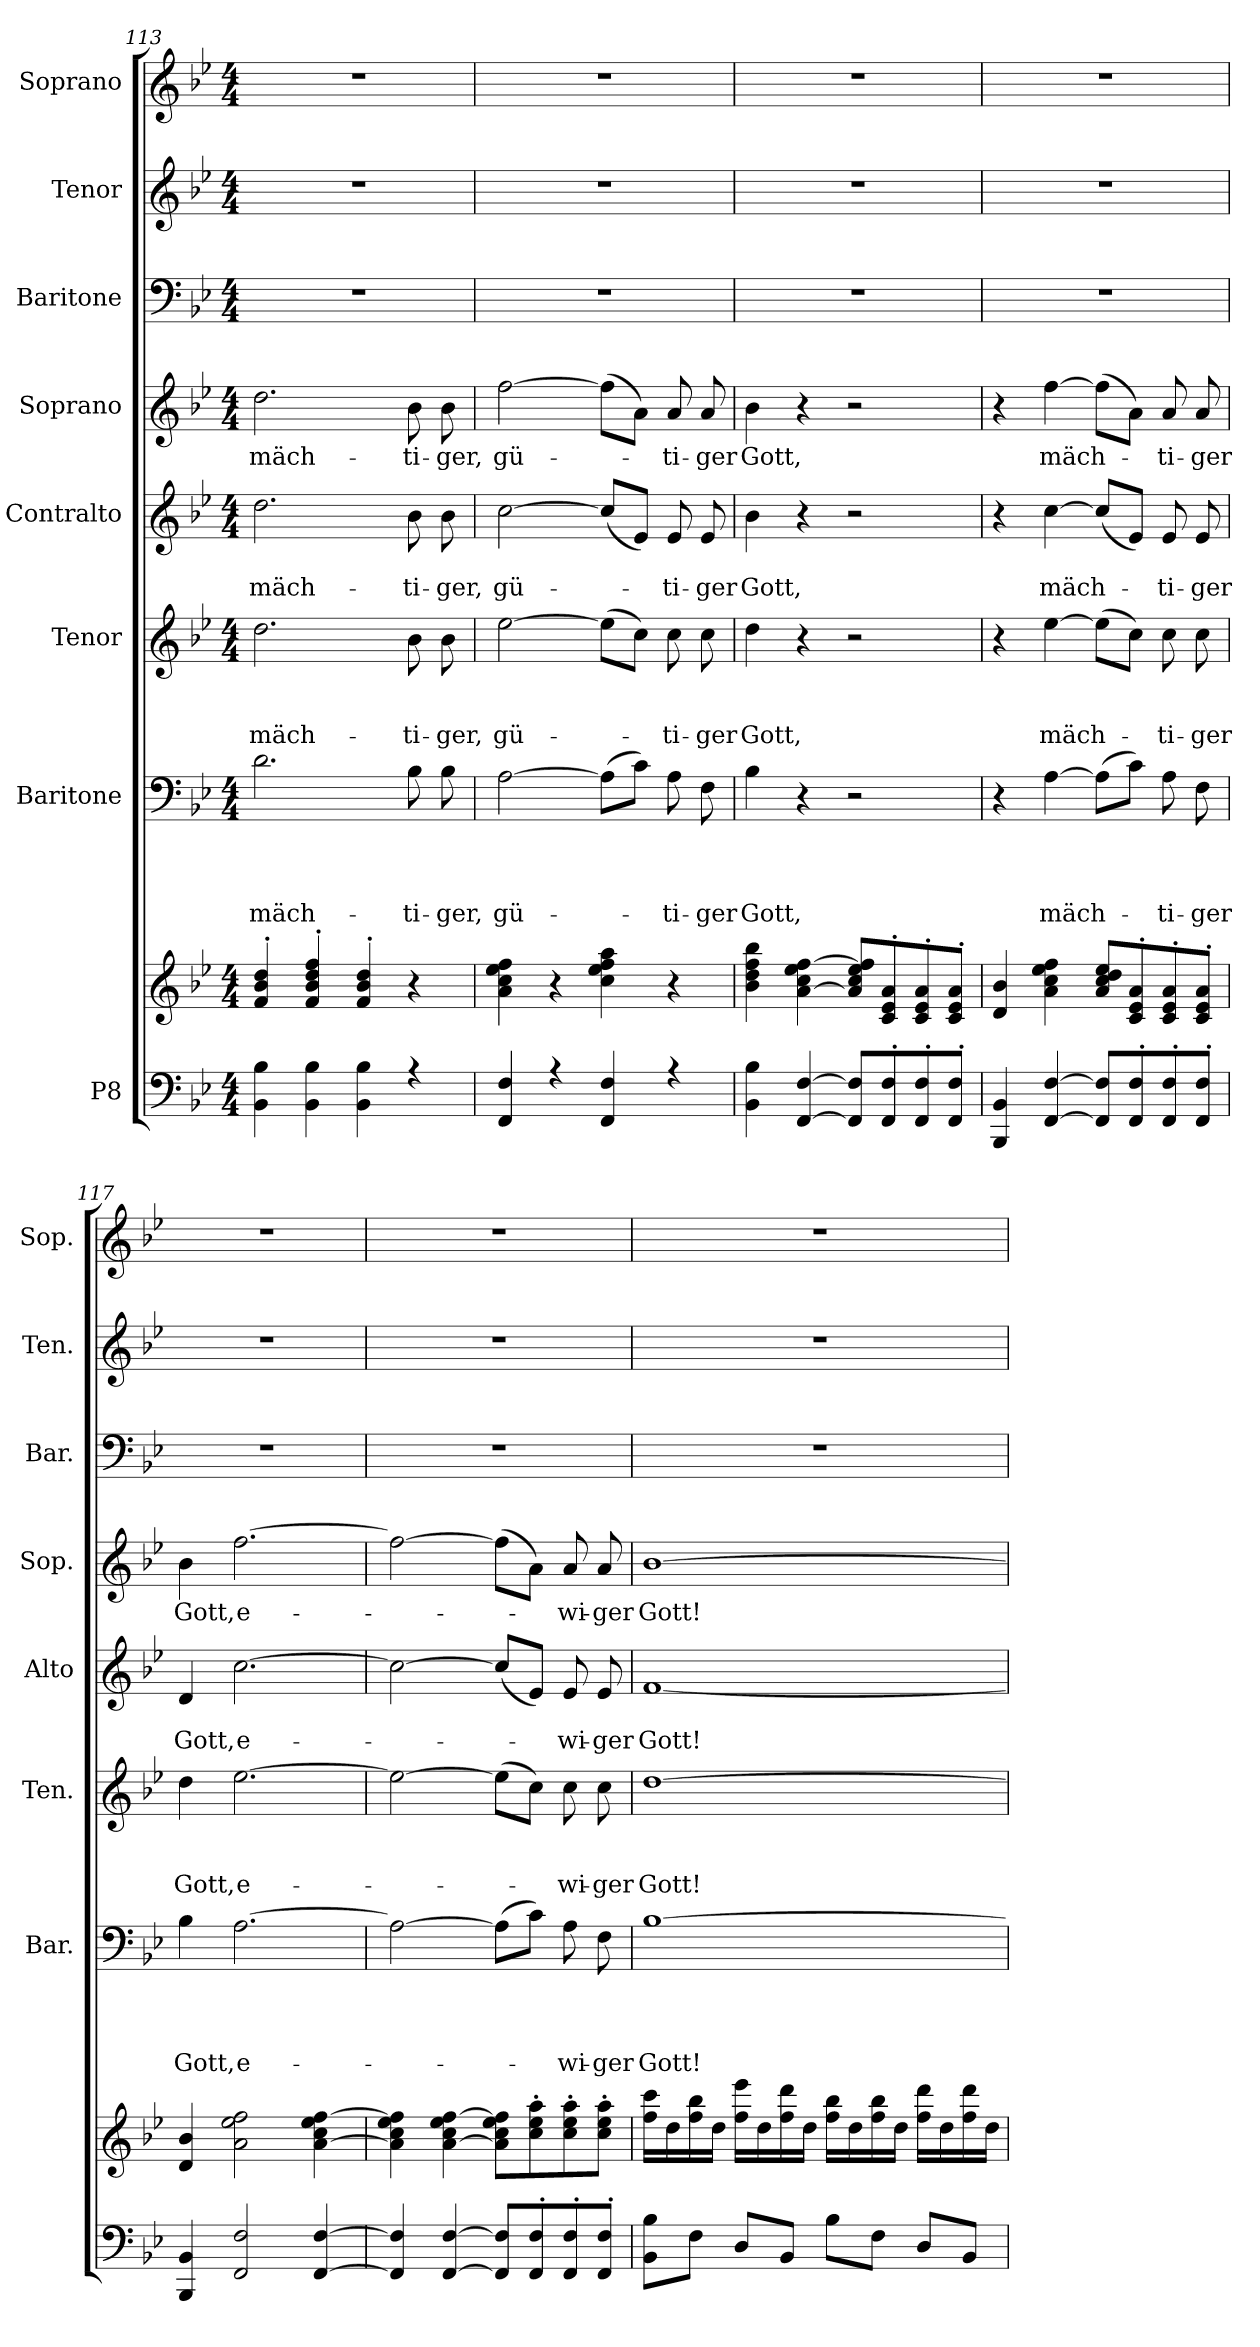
**kern	**kern	**kern	**text	**text	**text	**text	**kern	**text	**text	**text	**kern	**text	**text	**kern	**text	**kern	**kern	**kern
*part8	*part8	*part7	*part7	*part7	*part7	*part7	*part6	*part6	*part6	*part6	*part5	*part5	*part5	*part4	*part4	*part3	*part2	*part1
*staff9	*staff8	*staff7	*staff7	*staff7	*staff7	*staff7	*staff6	*staff6	*staff6	*staff6	*staff5	*staff5	*staff5	*staff4	*staff4	*staff3	*staff2	*staff1
*I"P8	*	*I"Baritone	*	*	*	*	*I"Tenor	*	*	*	*I"Contralto	*	*	*I"Soprano	*	*I"Baritone	*I"Tenor	*I"Soprano
*	*	*I'Bar.	*	*	*	*	*I'Ten.	*	*	*	*I'Alto	*	*	*I'Sop.	*	*I'Bar.	*I'Ten.	*I'Sop.
*clefF4	*	*clefF4	*	*	*	*	*clefG2	*	*	*	*clefG2	*	*	*clefG2	*	*clefF4	*clefG2	*clefG2
*	*	*	*	*	*	*	*ITrd7c12	*	*	*	*	*	*	*	*	*	*ITrd7c12	*
*k[b-e-]	*k[b-e-]	*k[b-e-]	*	*	*	*	*k[b-e-]	*	*	*	*k[b-e-]	*	*	*k[b-e-]	*	*k[b-e-]	*k[b-e-]	*k[b-e-]
*B-:	*B-:	*B-:	*	*	*	*	*B-:	*	*	*	*B-:	*	*	*B-:	*	*B-:	*B-:	*B-:
*M4/4	*M4/4	*M4/4	*	*	*	*	*M4/4	*	*	*	*M4/4	*	*	*M4/4	*	*M4/4	*M4/4	*M4/4
=113	=113	=113	=113	=113	=113	=113	=113	=113	=113	=113	=113	=113	=113	=113	=113	=113	=113	=113
*^	*^	*	*	*	*	*	*	*	*	*	*	*	*	*	*	*	*	*
*	*	*	*^	*	*	*	*	*	*	*	*	*	*	*	*	*	*	*	*	*
!	!	!	!	!	!	!	!	!	!LO:LY:b	!	!	!	!LO:LY:b	!	!	!LO:LY:b	!	!LO:LY:b	!	!	!
4BB-\ 4B-\	1ryy	1ryy	1ryy	4f/'> 4b-/'> 4dd/'>	2.d\	.	.	.	mäch-	2.d\	.	.	mäch-	2.dd\	.	mäch-	2.dd\	mäch-	1r	1r	1r
4BB-\ 4B-\	.	.	.	4f/'> 4b-/'> 4dd/'> 4ff/'>	.	.	.	.	.	.	.	.	.	.	.	.	.	.	.	.	.
4BB-\ 4B-\	.	.	.	4f/'> 4b-/'> 4dd/'>	.	.	.	.	.	.	.	.	.	.	.	.	.	.	.	.	.
!	!	!	!	!	!	!	!	!	!LO:LY:b	!	!	!	!LO:LY:b	!	!	!LO:LY:b	!	!LO:LY:b	!	!	!
4r	.	.	.	4r	8B-\	.	.	.	-ti-	8B-\	.	.	-ti-	8b-\	.	-ti-	8b-\	-ti-	.	.	.
!	!	!	!	!	!	!	!	!	!LO:LY:b	!	!	!	!LO:LY:b	!	!	!LO:LY:b	!	!LO:LY:b	!	!	!
.	.	.	.	.	8B-\	.	.	.	-ger,	8B-\	.	.	-ger,	8b-\	.	-ger,	8b-\	-ger,	.	.	.
!!LO:PB:g=z
=114	=114	=114	=114	=114	=114	=114	=114	=114	=114	=114	=114	=114	=114	=114	=114	=114	=114	=114	=114	=114	=114
!	!	!	!	!	!	!	!	!	!LO:LY:b	!	!	!	!LO:LY:b	!	!	!LO:LY:b	!	!LO:LY:b	!	!	!
4FF/ 4F/	1ryy	1ryy	1ryy	4a\ 4cc\ 4ee-\ 4ff\	[>2A\	.	.	.	gü-	[>2e-\	.	.	gü-	[>2cc\	.	gü-	[>2ff\	gü-	1r	1r	1r
4r	.	.	.	4r	.	.	.	.	.	.	.	.	.	.	.	.	.	.	.	.	.
4FF/ 4F/	.	.	.	4cc\ 4ee-\ 4ff\ 4aa\	(>8A\L]	.	.	.	.	(>8e-\L]	.	.	.	(<8cc/L]	.	.	(>8ff\L]	.	.	.	.
.	.	.	.	.	8c\J)	.	.	.	.	8c\J)	.	.	.	8e-/J)	.	.	8a\J)	.	.	.	.
!	!	!	!	!	!	!	!	!	!LO:LY:b	!	!	!	!LO:LY:b	!	!	!LO:LY:b	!	!LO:LY:b	!	!	!
4r	.	.	.	4r	8A\	.	.	.	-ti-	8c\	.	.	-ti-	8e-/	.	-ti-	8a/	-ti-	.	.	.
!	!	!	!	!	!	!	!	!	!LO:LY:b	!	!	!	!LO:LY:b	!	!	!LO:LY:b	!	!LO:LY:b	!	!	!
.	.	.	.	.	8F\	.	.	.	-ger	8c\	.	.	-ger	8e-/	.	-ger	8a/	-ger	.	.	.
=115	=115	=115	=115	=115	=115	=115	=115	=115	=115	=115	=115	=115	=115	=115	=115	=115	=115	=115	=115	=115	=115
!	!	!	!	!	!	!	!	!	!LO:LY:b	!	!	!	!LO:LY:b	!	!	!LO:LY:b	!	!LO:LY:b	!	!	!
4BB-\ 4B-\	1ryy	1ryy	1ryy	4b-\ 4dd\ 4ff\ 4bb-\	4B-\	.	.	.	Gott,	4d\	.	.	Gott,	4b-\	.	Gott,	4b-\	Gott,	1r	1r	1r
[<4FF/ [>4F/	.	.	.	[<4a\ 4cc\ 4ee-\ [>4ff\	4r	.	.	.	.	4r	.	.	.	4r	.	.	4r	.	.	.	.
8FF/] 8F/]L	.	.	.	8a/] 8cc/ 8ee-/ 8ff/]L	2r	.	.	.	.	2r	.	.	.	2r	.	.	2r	.	.	.	.
8FF/'> 8F/'>	.	.	.	8c/'> 8e-/'> 8a/'>	.	.	.	.	.	.	.	.	.	.	.	.	.	.	.	.	.
8FF/'> 8F/'>	.	.	.	8c/'> 8e-/'> 8a/'>	.	.	.	.	.	.	.	.	.	.	.	.	.	.	.	.	.
8FF/'> 8F/'>J	.	.	.	8c/'> 8e-/'> 8a/'>J	.	.	.	.	.	.	.	.	.	.	.	.	.	.	.	.	.
=116	=116	=116	=116	=116	=116	=116	=116	=116	=116	=116	=116	=116	=116	=116	=116	=116	=116	=116	=116	=116	=116
4BBB-/ 4BB-/	1ryy	1ryy	1ryy	4d/ 4b-/	4r	.	.	.	.	4r	.	.	.	4r	.	.	4r	.	1r	1r	1r
!	!	!	!	!	!	!	!	!	!LO:LY:b	!	!	!	!LO:LY:b	!	!	!LO:LY:b	!	!LO:LY:b	!	!	!
[<4FF/ [>4F/	.	.	.	4a\ 4cc\ 4ee-\ 4ff\	[>4A\	.	.	.	mäch-	[>4e-\	.	.	mäch-	[>4cc\	.	mäch-	[>4ff\	mäch-	.	.	.
8FF/] 8F/]L	.	.	.	8a/ 8cc/ 8dd/ 8ee-/L	(>8A\L]	.	.	.	.	(>8e-\L]	.	.	.	(<8cc/L]	.	.	(>8ff\L]	.	.	.	.
8FF/'> 8F/'>	.	.	.	8c/'> 8e-/'> 8a/'>	8c\J)	.	.	.	.	8c\J)	.	.	.	8e-/J)	.	.	8a\J)	.	.	.	.
!	!	!	!	!	!	!	!	!	!LO:LY:b	!	!	!	!LO:LY:b	!	!	!LO:LY:b	!	!LO:LY:b	!	!	!
8FF/'> 8F/'>	.	.	.	8c/'> 8e-/'> 8a/'>	8A\	.	.	.	-ti-	8c\	.	.	-ti-	8e-/	.	-ti-	8a/	-ti-	.	.	.
!	!	!	!	!	!	!	!	!	!LO:LY:b	!	!	!	!LO:LY:b	!	!	!LO:LY:b	!	!LO:LY:b	!	!	!
8FF/'> 8F/'>J	.	.	.	8c/'> 8e-/'> 8a/'>J	8F\	.	.	.	-ger	8c\	.	.	-ger	8e-/	.	-ger	8a/	-ger	.	.	.
=117	=117	=117	=117	=117	=117	=117	=117	=117	=117	=117	=117	=117	=117	=117	=117	=117	=117	=117	=117	=117	=117
!	!	!	!	!	!	!	!	!	!LO:LY:b	!	!	!	!LO:LY:b	!	!	!LO:LY:b	!	!LO:LY:b	!	!	!
4BBB-/ 4BB-/	1ryy	1ryy	1ryy	4d/ 4b-/	4B-\	.	.	.	Gott,	4d\	.	.	Gott,	4d/	.	Gott,	4b-\	Gott,	1r	1r	1r
!	!	!	!	!	!	!	!	!	!LO:LY:b	!	!	!	!LO:LY:b	!	!	!LO:LY:b	!	!LO:LY:b	!	!	!
2FF/ 2F/	.	.	.	2a\ 2ee-\ 2ff\	[>2.A\	.	.	.	e-	[>2.e-\	.	.	e-	[>2.cc\	.	e-	[>2.ff\	e-	.	.	.
[<4FF/ [>4F/	.	.	.	[<4a\ 4cc\ 4ee-\ [>4ff\	.	.	.	.	.	.	.	.	.	.	.	.	.	.	.	.	.
=118	=118	=118	=118	=118	=118	=118	=118	=118	=118	=118	=118	=118	=118	=118	=118	=118	=118	=118	=118	=118	=118
4FF/] 4F/]	1ryy	1ryy	1ryy	4a\] 4cc\ 4ee-\ 4ff\]	2A\_	.	.	.	.	2e-\_	.	.	.	2cc\_	.	.	2ff\_	.	1r	1r	1r
[<4FF/ [>4F/	.	.	.	[<4a\ 4cc\ 4ee-\ [>4ff\	.	.	.	.	.	.	.	.	.	.	.	.	.	.	.	.	.
8FF/] 8F/]L	.	.	.	8a\] 8cc\ 8ee-\ 8ff\]L	(>8A\L]	.	.	.	.	(>8e-\L]	.	.	.	(<8cc/L]	.	.	(>8ff\L]	.	.	.	.
8FF/'> 8F/'>	.	.	.	8cc\'> 8ee-\'> 8aa\'>	8c\J)	.	.	.	.	8c\J)	.	.	.	8e-/J)	.	.	8a\J)	.	.	.	.
!	!	!	!	!	!	!	!	!	!LO:LY:b	!	!	!	!LO:LY:b	!	!	!LO:LY:b	!	!LO:LY:b	!	!	!
8FF/'> 8F/'>	.	.	.	8cc\'> 8ee-\'> 8aa\'>	8A\	.	.	.	-wi-	8c\	.	.	-wi-	8e-/	.	-wi-	8a/	-wi-	.	.	.
!	!	!	!	!	!	!	!	!	!LO:LY:b	!	!	!	!LO:LY:b	!	!	!LO:LY:b	!	!LO:LY:b	!	!	!
8FF/'> 8F/'>J	.	.	.	8cc\'> 8ee-\'> 8aa\'>J	8F\	.	.	.	-ger	8c\	.	.	-ger	8e-/	.	-ger	8a/	-ger	.	.	.
!!LO:PB:g=z
=119	=119	=119	=119	=119	=119	=119	=119	=119	=119	=119	=119	=119	=119	=119	=119	=119	=119	=119	=119	=119	=119
!	!	!	!	!	!	!	!	!	!LO:LY:b	!	!	!	!LO:LY:b	!	!	!LO:LY:b	!	!LO:LY:b	!	!	!
8BB-\ 8B-\L	1ryy	1ryy	1ryy	16ff\ 16ccc\LL	[>1B-	.	.	.	Gott!	[>1d	.	.	Gott!	[<1f	.	Gott!	[>1b-	Gott!	1r	1r	1r
.	.	.	.	16dd\	.	.	.	.	.	.	.	.	.	.	.	.	.	.	.	.	.
8F\J	.	.	.	16ff\ 16bb-\	.	.	.	.	.	.	.	.	.	.	.	.	.	.	.	.	.
.	.	.	.	16dd\JJ	.	.	.	.	.	.	.	.	.	.	.	.	.	.	.	.	.
8D/L	.	.	.	16ff\ 16eee-\LL	.	.	.	.	.	.	.	.	.	.	.	.	.	.	.	.	.
.	.	.	.	16dd\	.	.	.	.	.	.	.	.	.	.	.	.	.	.	.	.	.
8BB-/J	.	.	.	16ff\ 16ddd\	.	.	.	.	.	.	.	.	.	.	.	.	.	.	.	.	.
.	.	.	.	16dd\JJ	.	.	.	.	.	.	.	.	.	.	.	.	.	.	.	.	.
8B-\L	.	.	.	16ff\ 16bb-\LL	.	.	.	.	.	.	.	.	.	.	.	.	.	.	.	.	.
.	.	.	.	16dd\	.	.	.	.	.	.	.	.	.	.	.	.	.	.	.	.	.
8F\J	.	.	.	16ff\ 16bb-\	.	.	.	.	.	.	.	.	.	.	.	.	.	.	.	.	.
.	.	.	.	16dd\JJ	.	.	.	.	.	.	.	.	.	.	.	.	.	.	.	.	.
8D/L	.	.	.	16ff\ 16ddd\LL	.	.	.	.	.	.	.	.	.	.	.	.	.	.	.	.	.
.	.	.	.	16dd\	.	.	.	.	.	.	.	.	.	.	.	.	.	.	.	.	.
8BB-/J	.	.	.	16ff\ 16ddd\	.	.	.	.	.	.	.	.	.	.	.	.	.	.	.	.	.
.	.	.	.	16dd\JJ	.	.	.	.	.	.	.	.	.	.	.	.	.	.	.	.	.
*v	*v	*	*	*	*	*	*	*	*	*	*	*	*	*	*	*	*	*	*	*	*
*	*v	*v	*v	*	*	*	*	*	*	*	*	*	*	*	*	*	*	*	*	*
=	=	=	=	=	=	=	=	=	=	=	=	=	=	=	=	=	=	=
*-	*-	*-	*-	*-	*-	*-	*-	*-	*-	*-	*-	*-	*-	*-	*-	*-	*-	*-
